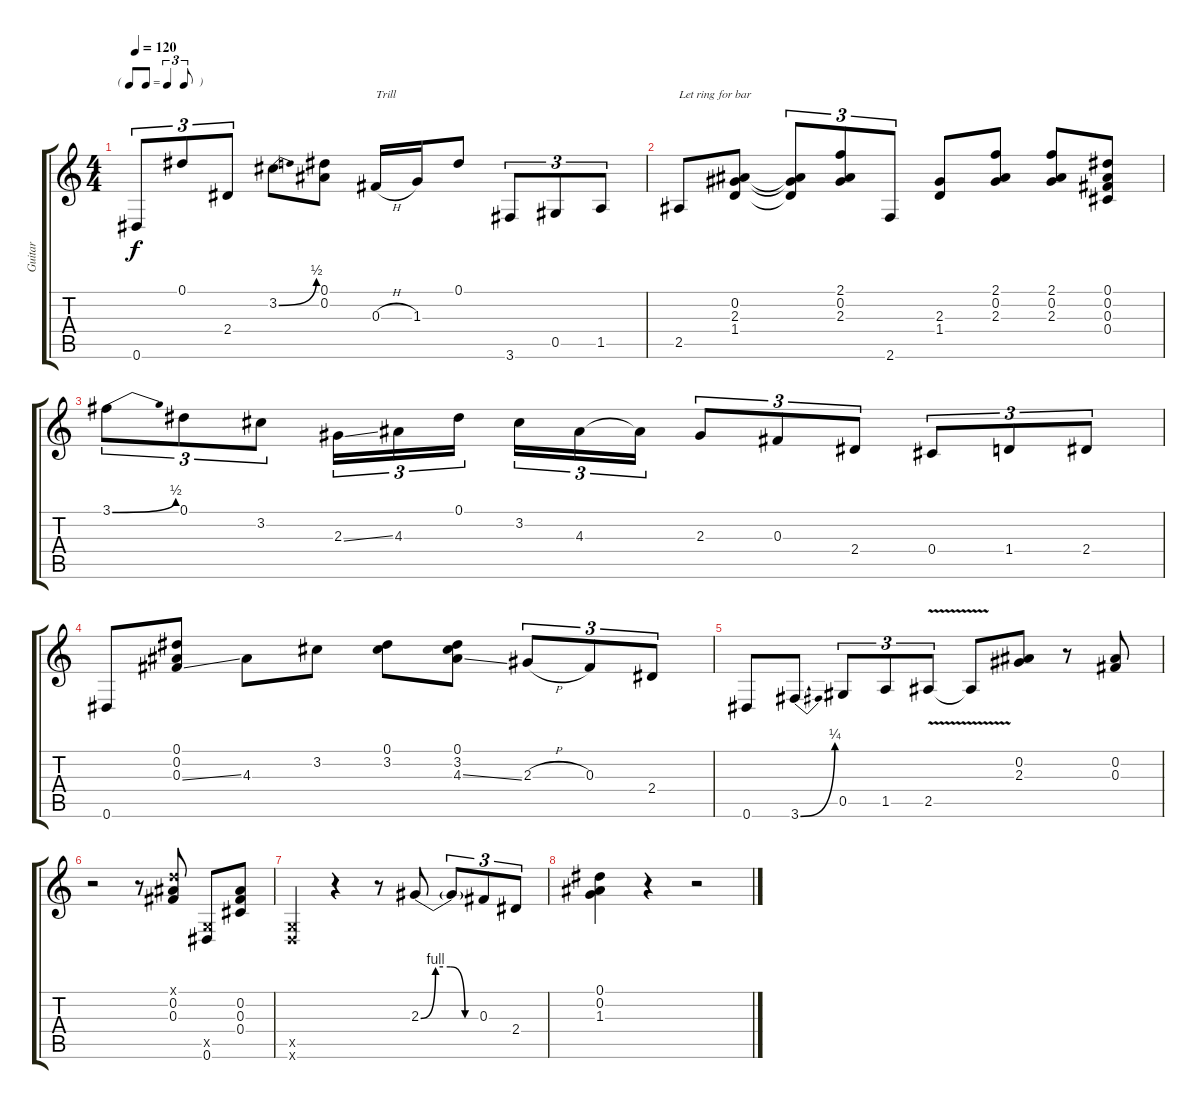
\track ("Guitar" "Guitar") {instrument overdrivenguitar}
\staff {score tabs}
\tuning (Eb4 Bb3 Gb3 Db3 Ab2 Eb2) {hide}
\ts (4 4)
\tf triplet8th
\tempo 120
\clef g2
\ks c
0.6.8{tu (3 2) dy f} 0.1.8{tu (3 2)} 2.4.8{tu (3 2)} 3.2{be (bend 0 0 60 2)}.8 (0.1 0.2).8 0.3{h}.16{txt "Trill"} 1.3.16 0.1.8 3.6.8{tu (3 2)} 0.5.8{tu (3 2)} 1.5.8{tu (3 2)} |
2.5.8{txt "Let ring for bar"} (0.2 2.3 1.4).8 (0.2{t} 2.3{t} 1.4{t}).8{tu (3 2)} (2.1 0.2 2.3).8{tu (3 2)} 2.6.8{tu (3 2)} (2.3 1.4).8 (2.1 0.2 2.3).8 (2.1 0.2 2.3).8 (0.1 0.2 0.3 0.4).8 |
3.1{be (bend 0 0 60 2)}.8{tu (3 2)} 0.1.8{tu (3 2)} 3.2.8{tu (3 2)} 2.3{ss}.16{tu (3 2)} 4.3.16{tu (3 2)} 0.1.16{tu (3 2) beam splitsecondary} 3.2.16{tu (3 2)} 4.3.16{tu (3 2)} 4.3{t}.16{tu (3 2)} 2.3.8{tu (3 2)} 0.3.8{tu (3 2)} 2.4.8{tu (3 2)} 0.4.8{tu (3 2)} 1.4.8{tu (3 2)} 2.4.8{tu (3 2)} |
0.6.8 (0.1 0.2 0.3{ss}).8 4.3.8 3.2.8 (0.1 3.2).8 (0.1 3.2 4.3{ss}).8 2.3{h}.8{tu (3 2)} 0.3.8{tu (3 2)} 2.4.8{tu (3 2)} |
0.6.8 3.6{be (bend 0 0 60 1)}.8 0.5.8{tu (3 2)} 1.5.8{tu (3 2)} 2.5{v}.8{tu (3 2)} 2.5{t}.8 (0.2 2.3).8 r.8 (0.2 0.3).8 |
r.2 r.8 (-1.1{x} 0.2 0.3).8 (-1.5{x} 0.6).8 (0.2 0.3 0.4).8 |
(-1.5{x} -1.6{x}).4 r.4 r.8 2.3{be (custom 0 0 15 4 30 4 45 0 60 0)}.8 2.3{t}.8{tu (3 2)} 0.3.8{tu (3 2)} 2.4.8{tu (3 2)} |
(0.1 0.2 1.3).4 r.4 r.2
